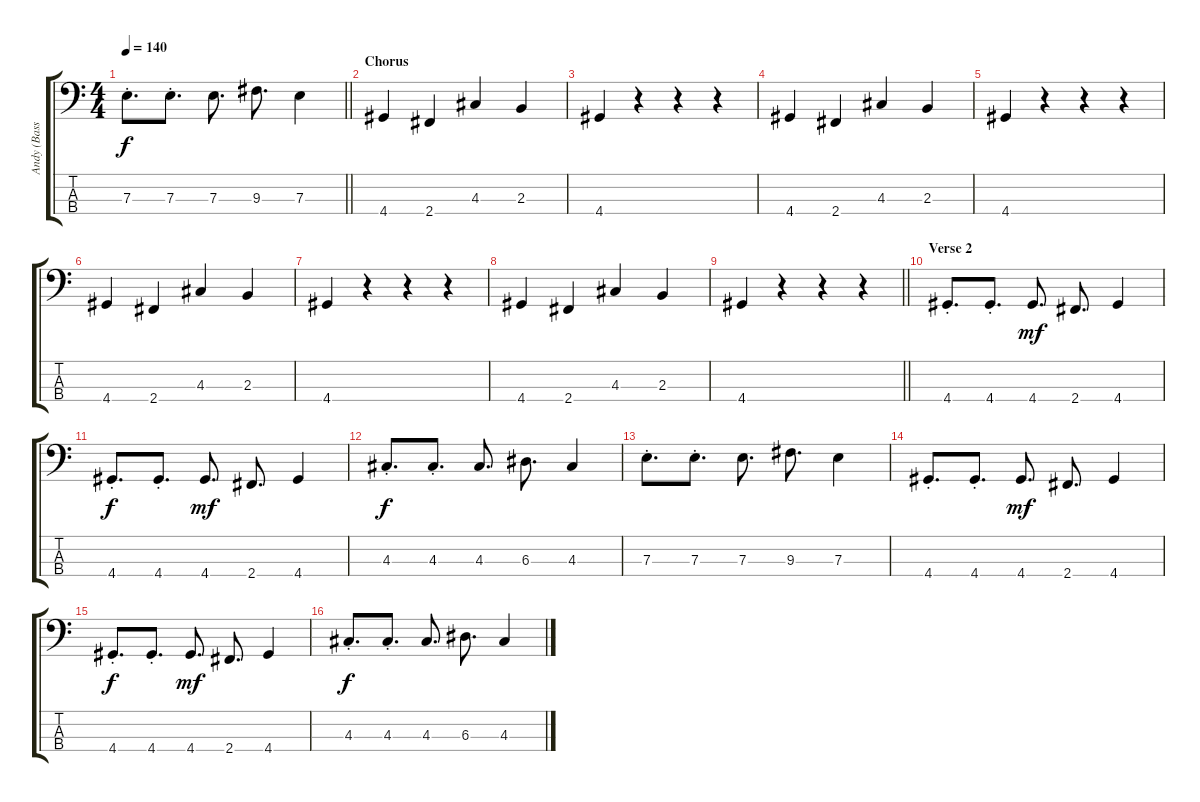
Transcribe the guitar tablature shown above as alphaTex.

\track ("Andy (Bass)" "Andy (Bass") {instrument electricbasspick}
\staff {score tabs}
\tuning (G2 D2 A1 E1) {hide}
\ts (4 4)
\tempo 140
\clef f4
\barLineRight lightlight
\ks c
7.3{st}.8{d dy f} 7.3{st}.8{d} 7.3.8{d} 9.3.8{d} 7.3.4 |
\section ("" "Chorus")
4.4.4 2.4.4 4.3.4 2.3.4 |
4.4.4 r.4 r.4 r.4 |
4.4.4 2.4.4 4.3.4 2.3.4 |
4.4.4 r.4 r.4 r.4 |
4.4.4 2.4.4 4.3.4 2.3.4 |
4.4.4 r.4 r.4 r.4 |
4.4.4 2.4.4 4.3.4 2.3.4 |
\barLineRight lightlight
4.4.4 r.4 r.4 r.4 |
\section ("" "Verse 2")
4.4{st}.8{d} 4.4{st}.8{d} 4.4.8{d dy mf} 2.4.8{d} 4.4.4 |
4.4{st}.8{d dy f} 4.4{st}.8{d} 4.4.8{d dy mf} 2.4.8{d} 4.4.4 |
4.3{st}.8{d dy f} 4.3{st}.8{d} 4.3.8{d} 6.3.8{d} 4.3.4 |
7.3{st}.8{d} 7.3{st}.8{d} 7.3.8{d} 9.3.8{d} 7.3.4 |
4.4{st}.8{d} 4.4{st}.8{d} 4.4.8{d dy mf} 2.4.8{d} 4.4.4 |
4.4{st}.8{d dy f} 4.4{st}.8{d} 4.4.8{d dy mf} 2.4.8{d} 4.4.4 |
4.3{st}.8{d dy f} 4.3{st}.8{d} 4.3.8{d} 6.3.8{d} 4.3.4
